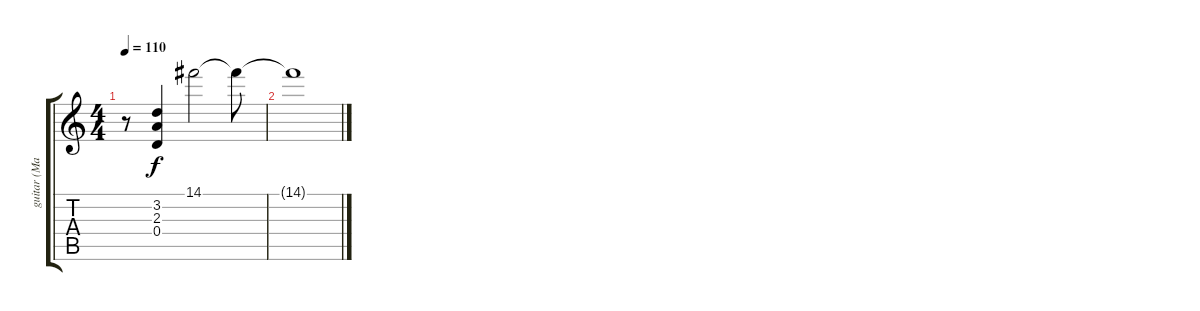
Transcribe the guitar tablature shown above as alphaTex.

\track ("guitar (Mattew Bellamy)" "guitar (Ma") {instrument overdrivenguitar}
\staff {score tabs}
\tuning (E4 B3 G3 D3 A2 D2) {hide}
\ts (4 4)
\tempo 110
\clef g2
\ks c
r.8{dy f} (3.2 2.3 0.4).4 14.1.2 14.1{t}.8 |
14.1{t}.1{volume 7}
